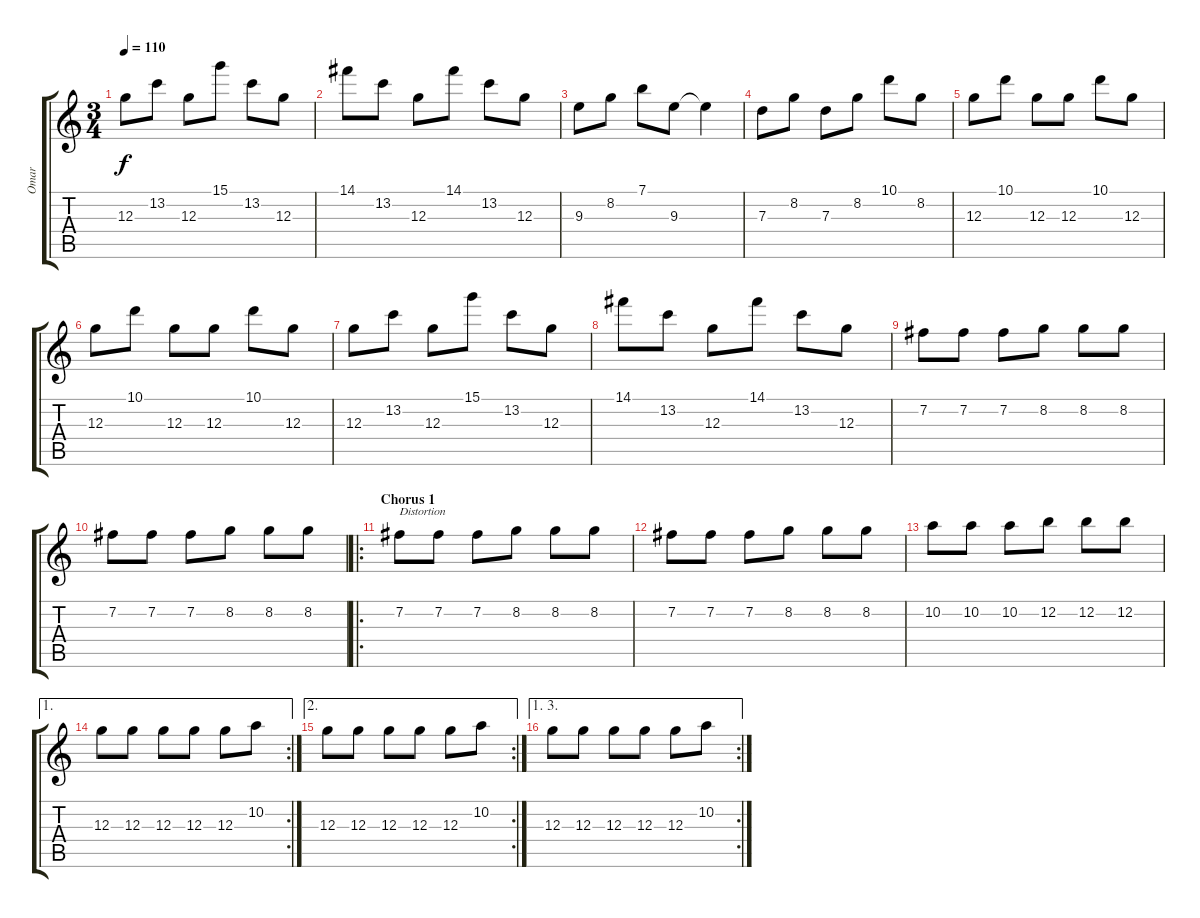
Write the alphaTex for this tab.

\track ("Omar" "Omar") {instrument electricguitarclean}
\staff {score tabs}
\tuning (E4 B3 G3 D3 A2 E2) {hide}
\ts (3 4)
\tempo 110
\clef g2
\ks c
12.3.8{dy f} 13.2.8 12.3.8 15.1.8 13.2.8 12.3.8 |
14.1.8 13.2.8 12.3.8 14.1.8 13.2.8 12.3.8 |
9.3.8 8.2.8 7.1.8 9.3.8 9.3{t}.4 |
7.3.8 8.2.8 7.3.8 8.2.8 10.1.8 8.2.8 |
12.3.8 10.1.8 12.3.8 12.3.8 10.1.8 12.3.8 |
12.3.8 10.1.8 12.3.8 12.3.8 10.1.8 12.3.8 |
12.3.8 13.2.8 12.3.8 15.1.8 13.2.8 12.3.8 |
14.1.8 13.2.8 12.3.8 14.1.8 13.2.8 12.3.8 |
7.2.8 7.2.8 7.2.8 8.2.8 8.2.8 8.2.8 |
7.2.8 7.2.8 7.2.8 8.2.8 8.2.8 8.2.8 |
\ro
\section ("" "Chorus 1")
7.2.8{txt "Distortion" instrument distortionguitar} 7.2.8 7.2.8 8.2.8 8.2.8 8.2.8 |
7.2.8{instrument distortionguitar} 7.2.8 7.2.8 8.2.8 8.2.8 8.2.8 |
10.2.8{instrument distortionguitar} 10.2.8 10.2.8 12.2.8 12.2.8 12.2.8 |
\ae 1
\rc 2
12.3.8{instrument distortionguitar} 12.3.8 12.3.8 12.3.8 12.3.8 10.2.8 |
\ae 2
\rc 2
12.3.8{instrument distortionguitar} 12.3.8 12.3.8 12.3.8 12.3.8 10.2.8 |
\ae (1 3)
\rc 2
12.3.8{instrument distortionguitar} 12.3.8 12.3.8 12.3.8 12.3.8 10.2.8
